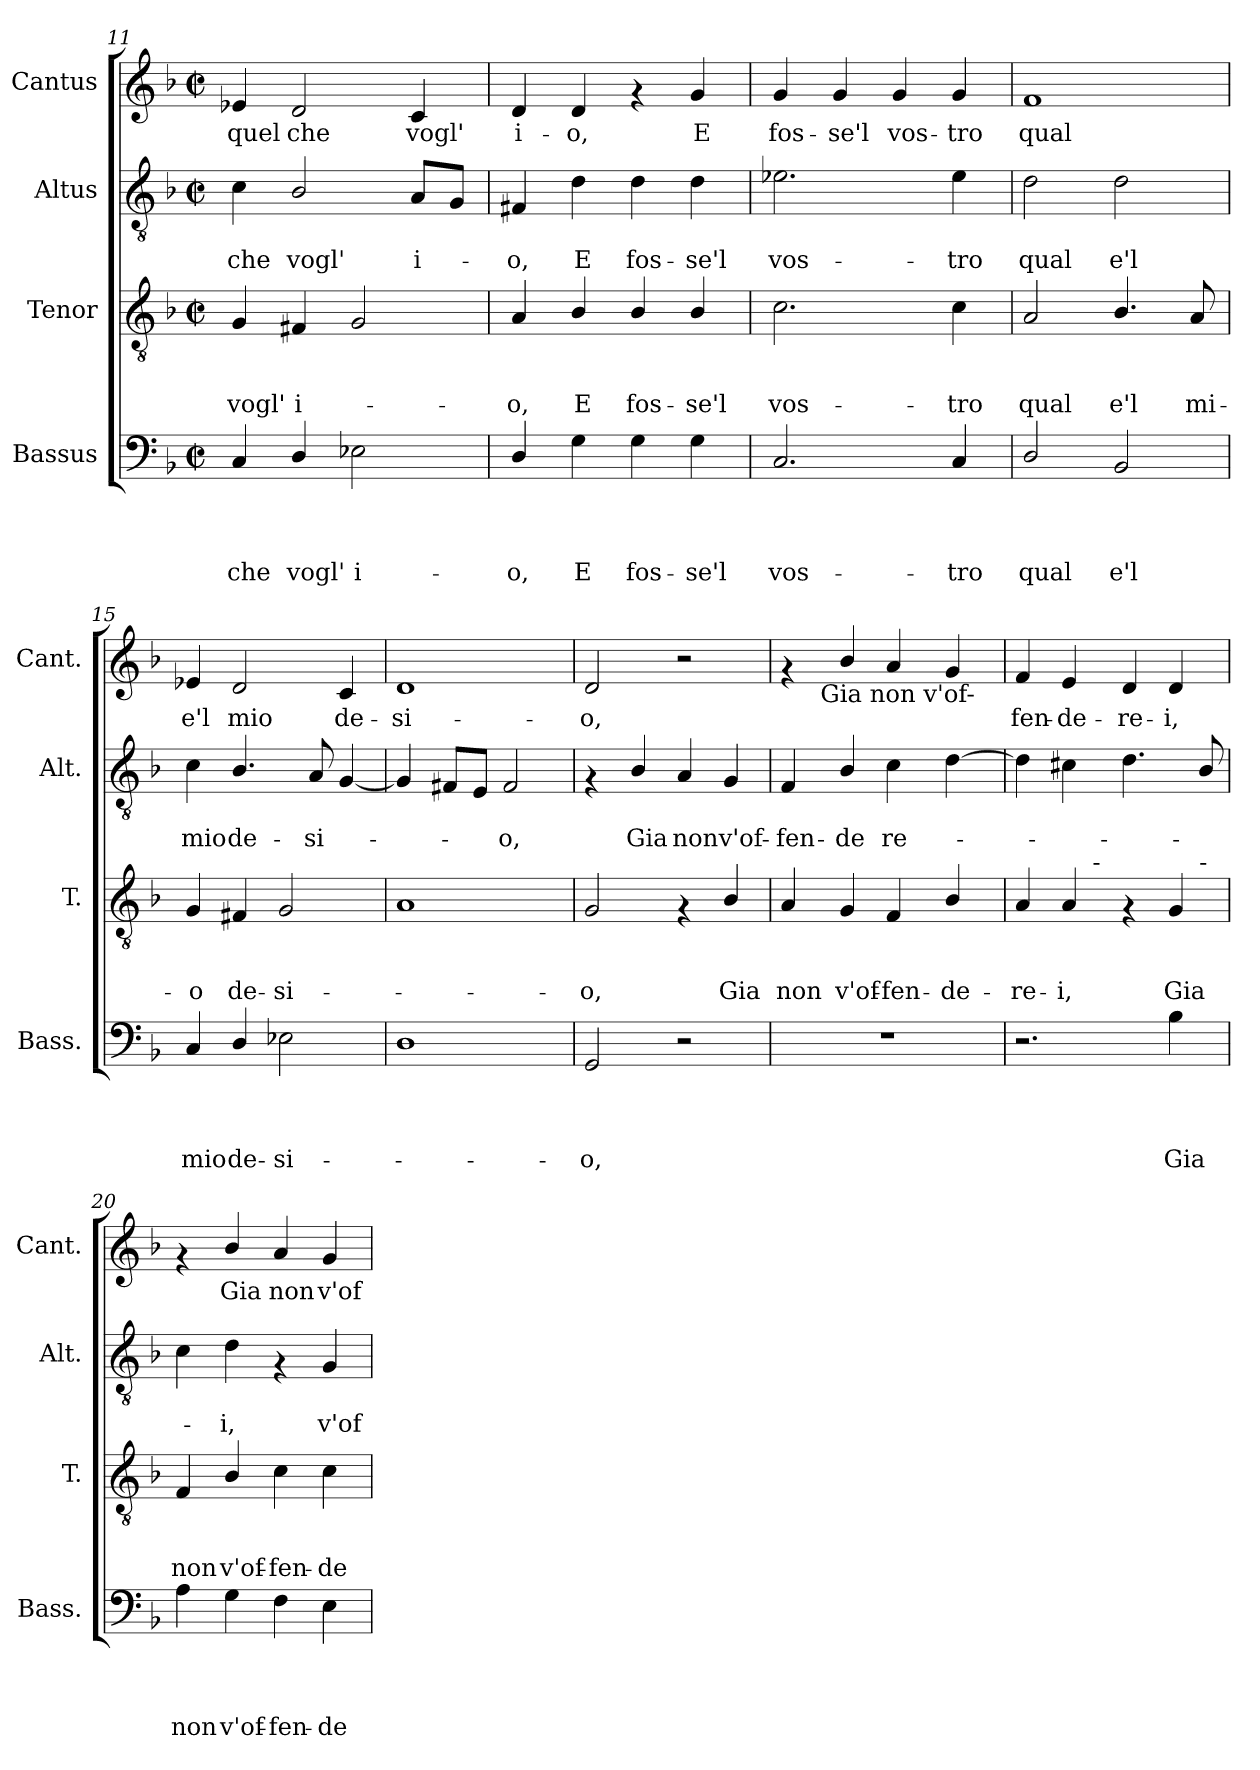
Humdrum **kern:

**kern	**text	**text	**text	**text	**kern	**text	**text	**text	**kern	**text	**text	**kern	**text
*part4	*part4	*part4	*part4	*part4	*part3	*part3	*part3	*part3	*part2	*part2	*part2	*part1	*part1
*staff4	*staff4	*staff4	*staff4	*staff4	*staff3	*staff3	*staff3	*staff3	*staff2	*staff2	*staff2	*staff1	*staff1
*I"Bassus	*	*	*	*	*I"Tenor	*	*	*	*I"Altus	*	*	*I"Cantus	*
*I'Bass.	*	*	*	*	*I'T.	*	*	*	*I'Alt.	*	*	*I'Cant.	*
*clefF4	*	*	*	*	*clefGv2	*	*	*	*clefGv2	*	*	*clefG2	*
*k[b-]	*	*	*	*	*k[b-]	*	*	*	*k[b-]	*	*	*k[b-]	*
*F:	*	*	*	*	*F:	*	*	*	*F:	*	*	*F:	*
*M2/2	*	*	*	*	*M2/2	*	*	*	*M2/2	*	*	*M2/2	*
*met(c|)	*	*	*	*	*met(c|)	*	*	*	*met(c|)	*	*	*met(c|)	*
=11	=11	=11	=11	=11	=11	=11	=11	=11	=11	=11	=11	=11	=11
!	!	!	!	!LO:LY:b	!	!	!	!LO:LY:b	!	!	!LO:LY:b	!	!LO:LY:b
4C/	.	.	.	che	4G/	.	.	vogl'	4c\	.	che	4e-X/	quel
!	!	!	!	!LO:LY:b	!	!	!	!LO:LY:b	!	!	!LO:LY:b	!	!LO:LY:b
4D/	.	.	.	vogl'	4F#X/	.	.	i-	2B-/	.	vogl'	2d/	che
!	!	!	!	!LO:LY:b	!	!	!	!	!	!	!	!	!
2E-X\	.	.	.	i-	2G/	.	.	.	.	.	.	.	.
!	!	!	!	!	!	!	!	!	!	!	!LO:LY:b	!	!LO:LY:b
.	.	.	.	.	.	.	.	.	8A/L	.	i-	4c/	vogl'
.	.	.	.	.	.	.	.	.	8G/J	.	.	.	.
=12	=12	=12	=12	=12	=12	=12	=12	=12	=12	=12	=12	=12	=12
!	!	!	!	!LO:LY:b	!	!	!	!LO:LY:b	!	!	!LO:LY:b	!	!LO:LY:b
4D/	.	.	.	-o,	4A/	.	.	-o,	4F#X/	.	-o,	4d/	i-
!	!	!	!	!LO:LY:b	!	!	!	!LO:LY:b	!	!	!LO:LY:b	!	!LO:LY:b
4G\	.	.	.	E	4B-/	.	.	E	4d\	.	E	4d/	-o,
!	!	!	!	!LO:LY:b	!	!	!	!LO:LY:b	!	!	!LO:LY:b	!	!
4G\	.	.	.	fos-	4B-/	.	.	fos-	4d\	.	fos-	4rf	.
!	!	!	!	!LO:LY:b	!	!	!	!LO:LY:b	!	!	!LO:LY:b	!	!LO:LY:b
4G\	.	.	.	-se'l	4B-/	.	.	-se'l	4d\	.	-se'l	4g/	E
!!LO:PB:g=z
=13	=13	=13	=13	=13	=13	=13	=13	=13	=13	=13	=13	=13	=13
!	!	!	!	!LO:LY:b	!	!	!	!LO:LY:b	!	!	!LO:LY:b	!	!LO:LY:b
2.C/	.	.	.	vos-	2.c\	.	.	vos-	2.e-X\	.	vos-	4g/	fos-
!	!	!	!	!	!	!	!	!	!	!	!	!	!LO:LY:b
.	.	.	.	.	.	.	.	.	.	.	.	4g/	-se'l
!	!	!	!	!	!	!	!	!	!	!	!	!	!LO:LY:b
.	.	.	.	.	.	.	.	.	.	.	.	4g/	vos-
!	!	!	!	!LO:LY:b	!	!	!	!LO:LY:b	!	!	!LO:LY:b	!	!LO:LY:b
4C/	.	.	.	-tro	4c\	.	.	-tro	4e-\	.	-tro	4g/	-tro
=14	=14	=14	=14	=14	=14	=14	=14	=14	=14	=14	=14	=14	=14
!	!	!	!	!LO:LY:b	!	!	!	!LO:LY:b	!	!	!LO:LY:b	!	!LO:LY:b
2D/	.	.	.	qual	2A/	.	.	qual	2d\	.	qual	1f	qual
!	!	!	!	!LO:LY:b	!	!	!	!LO:LY:b	!	!	!LO:LY:b	!	!
2BB-/	.	.	.	e'l	4.B-/	.	.	e'l	2d\	.	e'l	.	.
!	!	!	!	!	!	!	!	!LO:LY:b	!	!	!	!	!
.	.	.	.	.	8A/	.	.	mi-	.	.	.	.	.
=15	=15	=15	=15	=15	=15	=15	=15	=15	=15	=15	=15	=15	=15
!	!	!	!	!LO:LY:b	!	!	!	!LO:LY:b	!	!	!LO:LY:b	!	!LO:LY:b
4C/	.	.	.	mio	4G/	.	.	-o	4c\	.	mio	4e-X/	e'l
!	!	!	!	!LO:LY:b	!	!	!	!LO:LY:b	!	!	!LO:LY:b	!	!LO:LY:b
4D/	.	.	.	de-	4F#X/	.	.	de-	4.B-/	.	de-	2d/	mio
!	!	!	!	!LO:LY:b	!	!	!	!LO:LY:b	!	!	!	!	!
2E-X\	.	.	.	-si-	2G/	.	.	-si-	.	.	.	.	.
!	!	!	!	!	!	!	!	!	!	!	!LO:LY:b	!	!
.	.	.	.	.	.	.	.	.	8A/	.	-si-	.	.
!	!	!	!	!	!	!	!	!	!	!	!	!	!LO:LY:b
.	.	.	.	.	.	.	.	.	[<4G/	.	.	4c/	de-
=16	=16	=16	=16	=16	=16	=16	=16	=16	=16	=16	=16	=16	=16
!	!	!	!	!	!	!	!	!	!	!	!	!	!LO:LY:b
1D	.	.	.	.	1A	.	.	.	4G/]	.	.	1d	-si-
.	.	.	.	.	.	.	.	.	8F#X/L	.	.	.	.
.	.	.	.	.	.	.	.	.	8E/J	.	.	.	.
!	!	!	!	!	!	!	!	!	!	!	!LO:LY:b	!	!
.	.	.	.	.	.	.	.	.	2F#/	.	-o,	.	.
=17	=17	=17	=17	=17	=17	=17	=17	=17	=17	=17	=17	=17	=17
!	!	!	!	!LO:LY:b	!	!	!	!LO:LY:b	!	!	!	!	!LO:LY:b
2GG/	.	.	.	-o,	2G/	.	.	-o,	4rF	.	.	2d/	-o,
!	!	!	!	!	!	!	!	!	!	!	!LO:LY:b	!	!
.	.	.	.	.	.	.	.	.	4B-/	.	Gia	.	.
!	!	!	!	!	!	!	!	!	!	!	!LO:LY:b	!	!
2r	.	.	.	.	4rF	.	.	.	4A/	.	non	2r	.
!	!	!	!	!	!	!	!	!LO:LY:b	!	!	!LO:LY:b	!	!
.	.	.	.	.	4B-/	.	.	Gia	4G/	.	v'of-	.	.
=18	=18	=18	=18	=18	=18	=18	=18	=18	=18	=18	=18	=18	=18
!	!	!	!	!	!	!	!	!LO:LY:b	!	!	!LO:LY:b	!	!
*	*	*	*	*	*	*	*	*	*	*	*	*^	*
1r	.	.	.	.	4A/	.	.	non	4F/	.	-fen-	4rf	8.ryy	.
!	!	!	!	!	!	!	!	!	!	!	!	!	!LO:TX:b:t=Gia non v'of-	!
.	.	.	.	.	.	.	.	.	.	.	.	.	2ryy	.
!	!	!	!	!	!	!	!	!LO:LY:b	!	!	!LO:LY:b	!	!	!
.	.	.	.	.	4G/	.	.	v'of-	4B-/	.	-de	4b-/	.	.
!	!	!	!	!	!	!	!	!LO:LY:b	!	!	!LO:LY:b	!	!	!
.	.	.	.	.	4F/	.	.	-fen-	4c\	.	re-	4a/	.	.
.	.	.	.	.	.	.	.	.	.	.	.	.	4ryy	.
!	!	!	!	!	!	!	!	!LO:LY:b	!	!	!	!	!	!
.	.	.	.	.	4B-/	.	.	-de-	[>4d\	.	.	4g/	.	.
.	.	.	.	.	.	.	.	.	.	.	.	.	16ryy	.
!!LO:PB:g=z
=19	=19	=19	=19	=19	=19	=19	=19	=19	=19	=19	=19	=19	=19	=19
!	!	!	!	!	!	!	!	!LO:LY:b	!	!	!	!	!	!LO:LY:b
*	*	*	*	*	*^	*	*	*	*	*	*	*v	*v	*
2.r	.	.	.	.	4A/	4.ryy	.	.	-re-	4d\]	.	.	4f/	fen-
!	!	!	!	!	!	!	!	!	!LO:LY:b	!	!	!	!	!LO:LY:b
.	.	.	.	.	4A/	.	.	.	-i,	4c#X\	.	.	4e/	-de-
!	!	!	!	!	!	!LO:TX:a:t=-	!	!	!	!	!	!	!	!
.	.	.	.	.	.	2ryy	.	.	.	.	.	.	.	.
!	!	!	!	!	!	!	!	!	!	!	!	!	!	!LO:LY:b
.	.	.	.	.	4rF	.	.	.	.	4.d\	.	.	4d/	-re-
!	!	!	!	!LO:LY:b	!	!	!	!	!LO:LY:b	!	!	!	!	!LO:LY:b
4B-\	.	.	.	Gia	4G/	.	.	.	Gia	.	.	.	4d/	-i,
!	!	!	!	!	!	!LO:TX:a:t=-	!	!	!	!	!	!	!	!
.	.	.	.	.	.	8ryy	.	.	.	8B-/	.	.	.	.
=20	=20	=20	=20	=20	=20	=20	=20	=20	=20	=20	=20	=20	=20	=20
!	!	!	!	!LO:LY:b	!	!	!	!	!LO:LY:b	!	!	!	!	!
*	*	*	*	*	*v	*v	*	*	*	*	*	*	*	*
4A\	.	.	.	non	4F/	.	.	non	4c\	.	.	4rf	.
!	!	!	!	!LO:LY:b	!	!	!	!LO:LY:b	!	!	!LO:LY:b	!	!LO:LY:b
4G\	.	.	.	v'of-	4B-/	.	.	v'of-	4d\	.	-i,	4b-/	Gia
!	!	!	!	!LO:LY:b	!	!	!	!LO:LY:b	!	!	!	!	!LO:LY:b
4F\	.	.	.	-fen-	4c\	.	.	-fen-	4rF	.	.	4a/	non
!	!	!	!	!LO:LY:b	!	!	!	!LO:LY:b	!	!	!LO:LY:b	!	!LO:LY:b
4E\	.	.	.	-de	4c\	.	.	-de-	4G/	.	v'of-	4g/	v'of-
=	=	=	=	=	=	=	=	=	=	=	=	=	=
*-	*-	*-	*-	*-	*-	*-	*-	*-	*-	*-	*-	*-	*-
